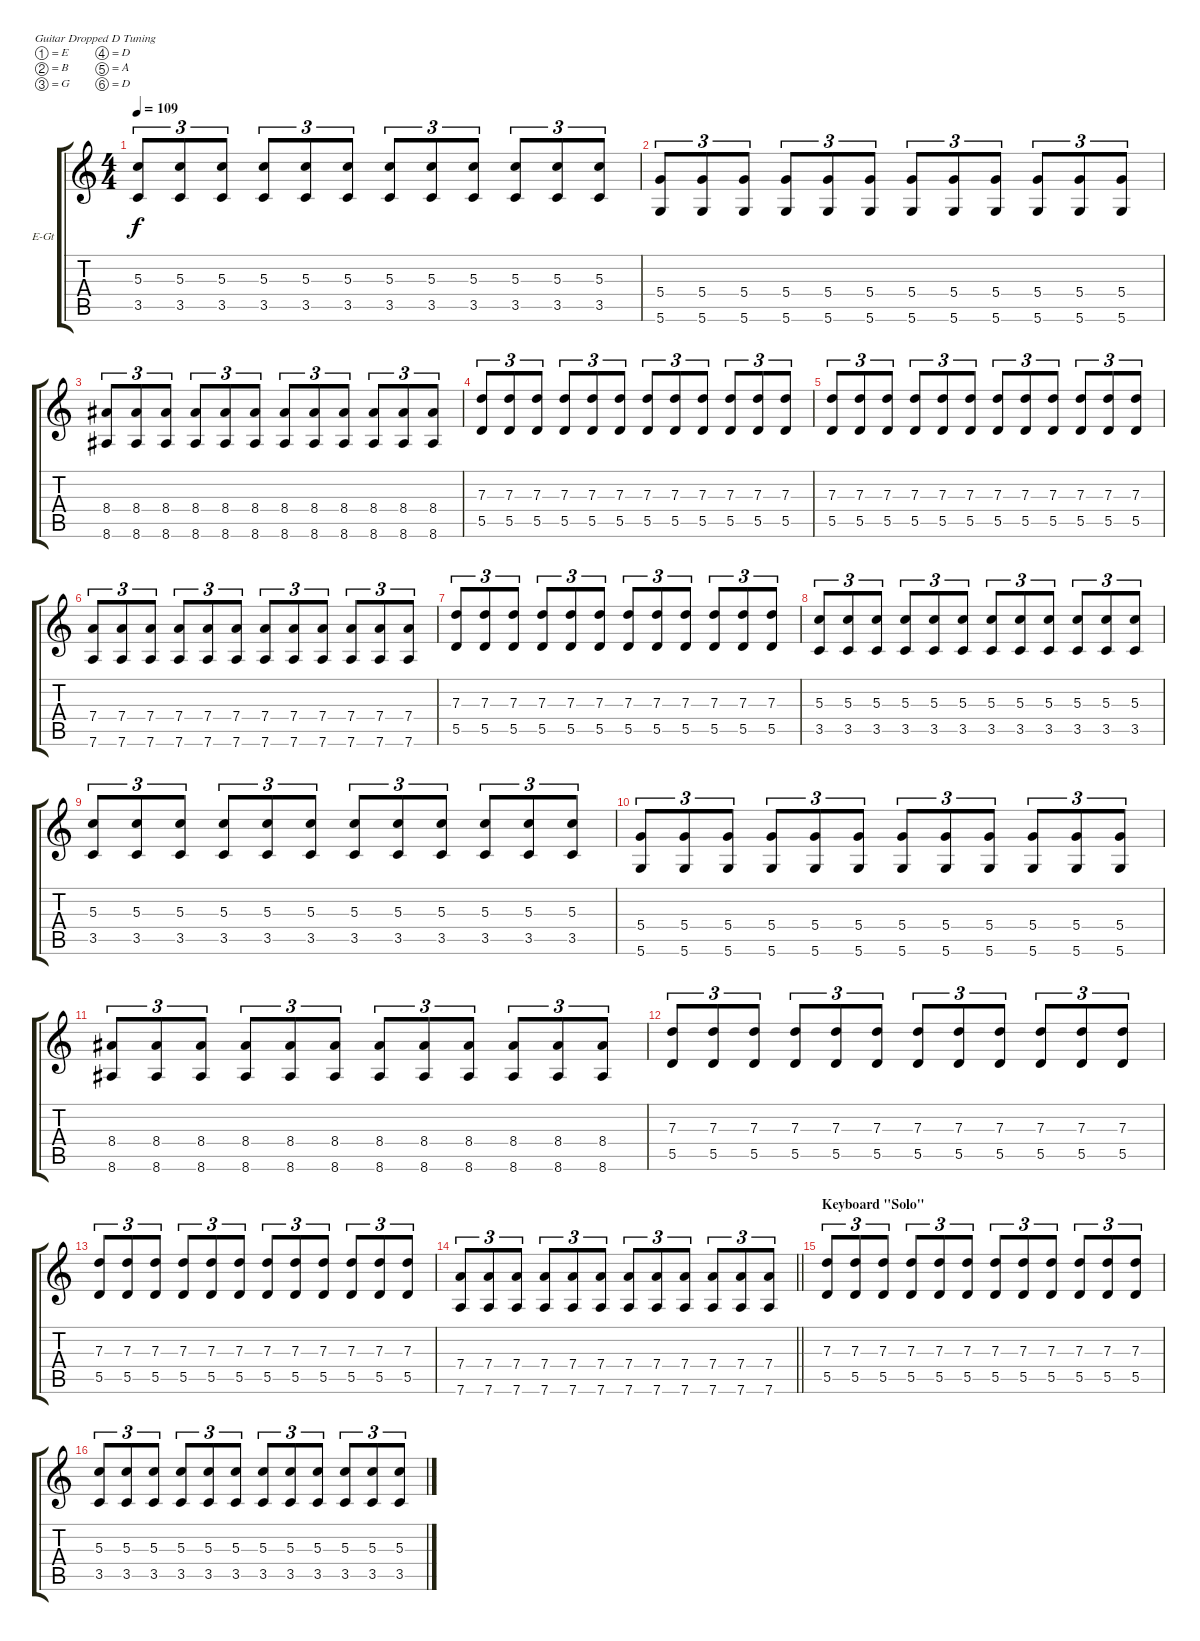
\bracketExtendMode groupsimilarinstruments
\firstSystemTrackNameOrientation horizontal
\otherSystemsTrackNameOrientation horizontal
\track ("Add Guitar" "E-Gt") {instrument distortionguitar}
\staff {score tabs}
\tuning (E4 B3 G3 D3 A2 D2)
\ts (4 4)
\tempo 109
\clef g2
\ks c
(5.3 3.5).8{tu (3 2) dy f} (5.3 3.5).8{tu (3 2)} (5.3 3.5).8{tu (3 2)} (5.3 3.5).8{tu (3 2)} (5.3 3.5).8{tu (3 2)} (5.3 3.5).8{tu (3 2)} (5.3 3.5).8{tu (3 2)} (5.3 3.5).8{tu (3 2)} (5.3 3.5).8{tu (3 2)} (5.3 3.5).8{tu (3 2)} (5.3 3.5).8{tu (3 2)} (5.3 3.5).8{tu (3 2)} |
(5.4 5.6).8{tu (3 2)} (5.4 5.6).8{tu (3 2)} (5.4 5.6).8{tu (3 2)} (5.4 5.6).8{tu (3 2)} (5.4 5.6).8{tu (3 2)} (5.4 5.6).8{tu (3 2)} (5.4 5.6).8{tu (3 2)} (5.4 5.6).8{tu (3 2)} (5.4 5.6).8{tu (3 2)} (5.4 5.6).8{tu (3 2)} (5.4 5.6).8{tu (3 2)} (5.4 5.6).8{tu (3 2)} |
(8.4 8.6).8{tu (3 2)} (8.4 8.6).8{tu (3 2)} (8.4 8.6).8{tu (3 2)} (8.4 8.6).8{tu (3 2)} (8.4 8.6).8{tu (3 2)} (8.4 8.6).8{tu (3 2)} (8.4 8.6).8{tu (3 2)} (8.4 8.6).8{tu (3 2)} (8.4 8.6).8{tu (3 2)} (8.4 8.6).8{tu (3 2)} (8.4 8.6).8{tu (3 2)} (8.4 8.6).8{tu (3 2)} |
(7.3 5.5).8{tu (3 2)} (7.3 5.5).8{tu (3 2)} (7.3 5.5).8{tu (3 2)} (7.3 5.5).8{tu (3 2)} (7.3 5.5).8{tu (3 2)} (7.3 5.5).8{tu (3 2)} (7.3 5.5).8{tu (3 2)} (7.3 5.5).8{tu (3 2)} (7.3 5.5).8{tu (3 2)} (7.3 5.5).8{tu (3 2)} (7.3 5.5).8{tu (3 2)} (7.3 5.5).8{tu (3 2)} |
(7.3 5.5).8{tu (3 2)} (7.3 5.5).8{tu (3 2)} (7.3 5.5).8{tu (3 2)} (7.3 5.5).8{tu (3 2)} (7.3 5.5).8{tu (3 2)} (7.3 5.5).8{tu (3 2)} (7.3 5.5).8{tu (3 2)} (7.3 5.5).8{tu (3 2)} (7.3 5.5).8{tu (3 2)} (7.3 5.5).8{tu (3 2)} (7.3 5.5).8{tu (3 2)} (7.3 5.5).8{tu (3 2)} |
(7.4 7.6).8{tu (3 2)} (7.4 7.6).8{tu (3 2)} (7.4 7.6).8{tu (3 2)} (7.4 7.6).8{tu (3 2)} (7.4 7.6).8{tu (3 2)} (7.4 7.6).8{tu (3 2)} (7.4 7.6).8{tu (3 2)} (7.4 7.6).8{tu (3 2)} (7.4 7.6).8{tu (3 2)} (7.4 7.6).8{tu (3 2)} (7.4 7.6).8{tu (3 2)} (7.4 7.6).8{tu (3 2)} |
(7.3 5.5).8{tu (3 2)} (7.3 5.5).8{tu (3 2)} (7.3 5.5).8{tu (3 2)} (7.3 5.5).8{tu (3 2)} (7.3 5.5).8{tu (3 2)} (7.3 5.5).8{tu (3 2)} (7.3 5.5).8{tu (3 2)} (7.3 5.5).8{tu (3 2)} (7.3 5.5).8{tu (3 2)} (7.3 5.5).8{tu (3 2)} (7.3 5.5).8{tu (3 2)} (7.3 5.5).8{tu (3 2)} |
(5.3 3.5).8{tu (3 2)} (5.3 3.5).8{tu (3 2)} (5.3 3.5).8{tu (3 2)} (5.3 3.5).8{tu (3 2)} (5.3 3.5).8{tu (3 2)} (5.3 3.5).8{tu (3 2)} (5.3 3.5).8{tu (3 2)} (5.3 3.5).8{tu (3 2)} (5.3 3.5).8{tu (3 2)} (5.3 3.5).8{tu (3 2)} (5.3 3.5).8{tu (3 2)} (5.3 3.5).8{tu (3 2)} |
(5.3 3.5).8{tu (3 2)} (5.3 3.5).8{tu (3 2)} (5.3 3.5).8{tu (3 2)} (5.3 3.5).8{tu (3 2)} (5.3 3.5).8{tu (3 2)} (5.3 3.5).8{tu (3 2)} (5.3 3.5).8{tu (3 2)} (5.3 3.5).8{tu (3 2)} (5.3 3.5).8{tu (3 2)} (5.3 3.5).8{tu (3 2)} (5.3 3.5).8{tu (3 2)} (5.3 3.5).8{tu (3 2)} |
(5.4 5.6).8{tu (3 2)} (5.4 5.6).8{tu (3 2)} (5.4 5.6).8{tu (3 2)} (5.4 5.6).8{tu (3 2)} (5.4 5.6).8{tu (3 2)} (5.4 5.6).8{tu (3 2)} (5.4 5.6).8{tu (3 2)} (5.4 5.6).8{tu (3 2)} (5.4 5.6).8{tu (3 2)} (5.4 5.6).8{tu (3 2)} (5.4 5.6).8{tu (3 2)} (5.4 5.6).8{tu (3 2)} |
(8.4 8.6).8{tu (3 2)} (8.4 8.6).8{tu (3 2)} (8.4 8.6).8{tu (3 2)} (8.4 8.6).8{tu (3 2)} (8.4 8.6).8{tu (3 2)} (8.4 8.6).8{tu (3 2)} (8.4 8.6).8{tu (3 2)} (8.4 8.6).8{tu (3 2)} (8.4 8.6).8{tu (3 2)} (8.4 8.6).8{tu (3 2)} (8.4 8.6).8{tu (3 2)} (8.4 8.6).8{tu (3 2)} |
(7.3 5.5).8{tu (3 2)} (7.3 5.5).8{tu (3 2)} (7.3 5.5).8{tu (3 2)} (7.3 5.5).8{tu (3 2)} (7.3 5.5).8{tu (3 2)} (7.3 5.5).8{tu (3 2)} (7.3 5.5).8{tu (3 2)} (7.3 5.5).8{tu (3 2)} (7.3 5.5).8{tu (3 2)} (7.3 5.5).8{tu (3 2)} (7.3 5.5).8{tu (3 2)} (7.3 5.5).8{tu (3 2)} |
(7.3 5.5).8{tu (3 2)} (7.3 5.5).8{tu (3 2)} (7.3 5.5).8{tu (3 2)} (7.3 5.5).8{tu (3 2)} (7.3 5.5).8{tu (3 2)} (7.3 5.5).8{tu (3 2)} (7.3 5.5).8{tu (3 2)} (7.3 5.5).8{tu (3 2)} (7.3 5.5).8{tu (3 2)} (7.3 5.5).8{tu (3 2)} (7.3 5.5).8{tu (3 2)} (7.3 5.5).8{tu (3 2)} |
\barLineRight lightlight
(7.4 7.6).8{tu (3 2)} (7.4 7.6).8{tu (3 2)} (7.4 7.6).8{tu (3 2)} (7.4 7.6).8{tu (3 2)} (7.4 7.6).8{tu (3 2)} (7.4 7.6).8{tu (3 2)} (7.4 7.6).8{tu (3 2)} (7.4 7.6).8{tu (3 2)} (7.4 7.6).8{tu (3 2)} (7.4 7.6).8{tu (3 2)} (7.4 7.6).8{tu (3 2)} (7.4 7.6).8{tu (3 2)} |
\section ("" "Keyboard \"Solo\"")
(7.3 5.5).8{tu (3 2)} (7.3 5.5).8{tu (3 2)} (7.3 5.5).8{tu (3 2)} (7.3 5.5).8{tu (3 2)} (7.3 5.5).8{tu (3 2)} (7.3 5.5).8{tu (3 2)} (7.3 5.5).8{tu (3 2)} (7.3 5.5).8{tu (3 2)} (7.3 5.5).8{tu (3 2)} (7.3 5.5).8{tu (3 2)} (7.3 5.5).8{tu (3 2)} (7.3 5.5).8{tu (3 2)} |
(5.3 3.5).8{tu (3 2)} (5.3 3.5).8{tu (3 2)} (5.3 3.5).8{tu (3 2)} (5.3 3.5).8{tu (3 2)} (5.3 3.5).8{tu (3 2)} (5.3 3.5).8{tu (3 2)} (5.3 3.5).8{tu (3 2)} (5.3 3.5).8{tu (3 2)} (5.3 3.5).8{tu (3 2)} (5.3 3.5).8{tu (3 2)} (5.3 3.5).8{tu (3 2)} (5.3 3.5).8{tu (3 2)}
